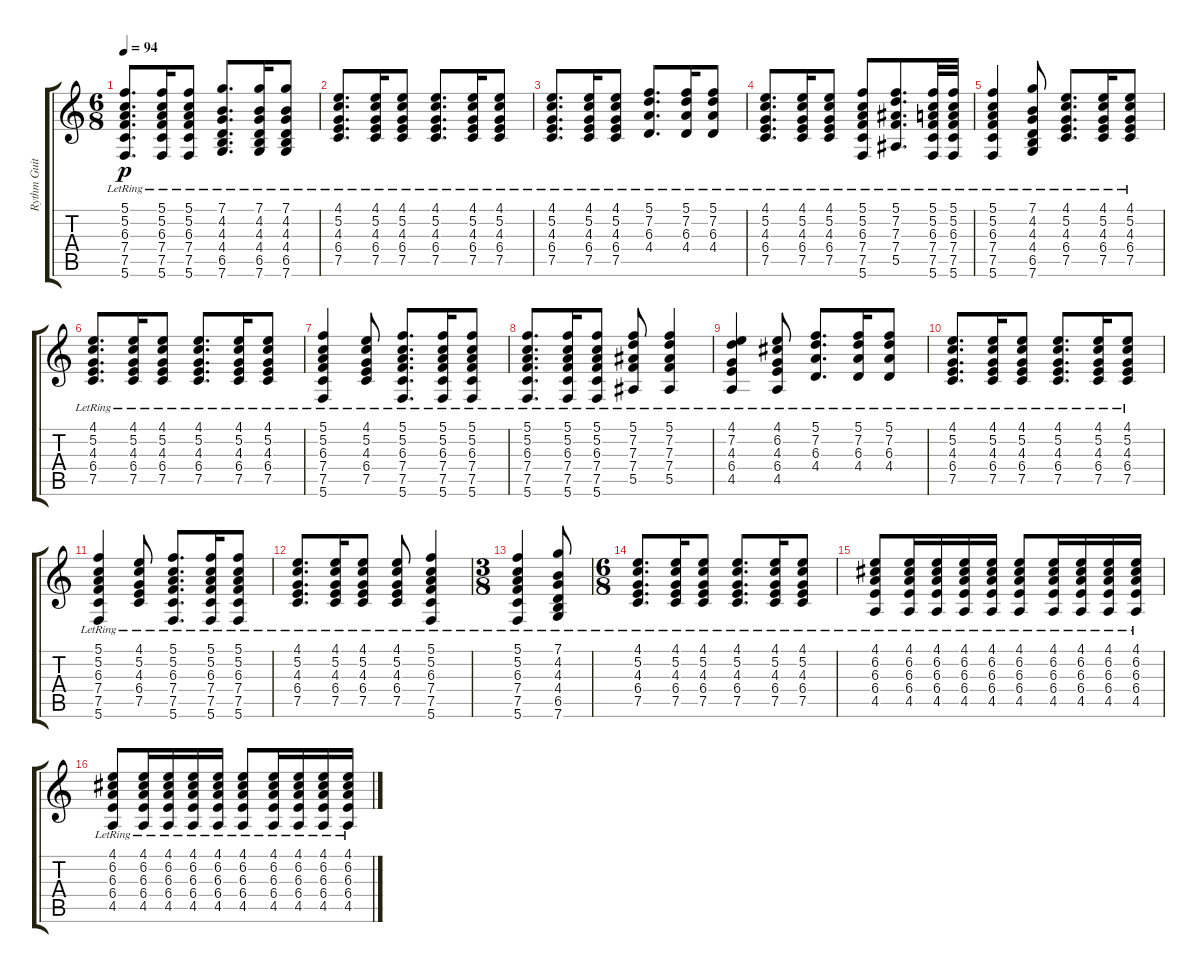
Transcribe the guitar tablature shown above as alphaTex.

\track ("Rythm Guitar" "Rythm Guit") {instrument acousticguitarnylon}
\staff {score tabs}
\tuning (C4 G3 Eb3 Bb2 F2 C2) {hide}
\ts (6 8)
\tempo 94
\clef g2
\ks c
(5.1{lr} 5.2{lr} 6.3{lr} 7.4{lr} 7.5{lr} 5.6{lr}).8{d dy p} (5.1{lr} 5.2{lr} 6.3{lr} 7.4{lr} 7.5{lr} 5.6{lr}).16 (5.1{lr} 5.2{lr} 6.3{lr} 7.4{lr} 7.5{lr} 5.6{lr}).8 (7.1{lr} 4.2{lr} 4.3{lr} 4.4{lr} 6.5{lr} 7.6{lr}).8{d} (7.1{lr} 4.2{lr} 4.3{lr} 4.4{lr} 6.5{lr} 7.6{lr}).16 (7.1{lr} 4.2{lr} 4.3{lr} 4.4{lr} 6.5{lr} 7.6{lr}).8 |
(4.1{lr} 5.2{lr} 4.3{lr} 6.4{lr} 7.5{lr}).8{d} (4.1{lr} 5.2{lr} 4.3{lr} 6.4{lr} 7.5{lr}).16 (4.1{lr} 5.2{lr} 4.3{lr} 6.4{lr} 7.5{lr}).8 (4.1{lr} 5.2{lr} 4.3{lr} 6.4{lr} 7.5{lr}).8{d} (4.1{lr} 5.2{lr} 4.3{lr} 6.4{lr} 7.5{lr}).16 (4.1{lr} 5.2{lr} 4.3{lr} 6.4{lr} 7.5{lr}).8 |
(4.1{lr} 5.2{lr} 4.3{lr} 6.4{lr} 7.5{lr}).8{d} (4.1{lr} 5.2{lr} 4.3{lr} 6.4{lr} 7.5{lr}).16 (4.1{lr} 5.2{lr} 4.3{lr} 6.4{lr} 7.5{lr}).8 (5.1{lr} 7.2{lr} 6.3{lr} 4.4{lr}).8{d} (5.1{lr} 7.2{lr} 6.3{lr} 4.4{lr}).16 (5.1{lr} 7.2{lr} 6.3{lr} 4.4{lr}).8 |
(4.1{lr} 5.2{lr} 4.3{lr} 6.4{lr} 7.5{lr}).8{d} (4.1{lr} 5.2{lr} 4.3{lr} 6.4{lr} 7.5{lr}).16 (4.1{lr} 5.2{lr} 4.3{lr} 6.4{lr} 7.5{lr}).8 (5.1{lr} 5.2{lr} 6.3{lr} 7.4{lr} 7.5{lr} 5.6{lr}).8 (5.1{lr} 7.2{lr} 7.3{lr} 7.4{lr} 5.5{lr}).8{d} (5.1{lr} 5.2{lr} 6.3{lr} 7.4{lr} 7.5{lr} 5.6{lr}).32 (5.1{lr} 5.2{lr} 6.3{lr} 7.4{lr} 7.5{lr} 5.6{lr}).32 |
(5.1{lr} 5.2{lr} 6.3{lr} 7.4{lr} 7.5{lr} 5.6{lr}).4 (7.1{lr} 4.2{lr} 4.3{lr} 4.4{lr} 6.5{lr} 7.6{lr}).8 (4.1{lr} 5.2{lr} 4.3{lr} 6.4{lr} 7.5{lr}).8{d} (4.1{lr} 5.2{lr} 4.3{lr} 6.4{lr} 7.5{lr}).16 (4.1{lr} 5.2{lr} 4.3{lr} 6.4{lr} 7.5{lr}).8 |
(4.1{lr} 5.2{lr} 4.3{lr} 6.4{lr} 7.5{lr}).8{d} (4.1{lr} 5.2{lr} 4.3{lr} 6.4{lr} 7.5{lr}).16 (4.1{lr} 5.2{lr} 4.3{lr} 6.4{lr} 7.5{lr}).8 (4.1{lr} 5.2{lr} 4.3{lr} 6.4{lr} 7.5{lr}).8{d} (4.1{lr} 5.2{lr} 4.3{lr} 6.4{lr} 7.5{lr}).16 (4.1{lr} 5.2{lr} 4.3{lr} 6.4{lr} 7.5{lr}).8 |
(5.1{lr} 5.2{lr} 6.3{lr} 7.4{lr} 7.5{lr} 5.6{lr}).4 (4.1{lr} 5.2{lr} 4.3{lr} 6.4{lr} 7.5{lr}).8 (5.1{lr} 5.2{lr} 6.3{lr} 7.4{lr} 7.5{lr} 5.6{lr}).8{d} (5.1{lr} 5.2{lr} 6.3{lr} 7.4{lr} 7.5{lr} 5.6{lr}).16 (5.1{lr} 5.2{lr} 6.3{lr} 7.4{lr} 7.5{lr} 5.6{lr}).8 |
(5.1{lr} 5.2{lr} 6.3{lr} 7.4{lr} 7.5{lr} 5.6{lr}).8{d} (5.1{lr} 5.2{lr} 6.3{lr} 7.4{lr} 7.5{lr} 5.6{lr}).16 (5.1{lr} 5.2{lr} 6.3{lr} 7.4{lr} 7.5{lr} 5.6{lr}).8 (5.1{lr} 7.2{lr} 7.3{lr} 7.4{lr} 5.5{lr}).8 (5.1{lr} 7.2{lr} 7.3{lr} 7.4{lr} 5.5{lr}).4 |
(4.1{lr} 7.2{lr} 4.3{lr} 6.4{lr} 4.5{lr}).4 (4.1{lr} 6.2{lr} 4.3{lr} 6.4{lr} 4.5{lr}).8 (5.1{lr} 7.2{lr} 6.3{lr} 4.4{lr}).8{d} (5.1{lr} 7.2{lr} 6.3{lr} 4.4{lr}).16 (5.1{lr} 7.2{lr} 6.3{lr} 4.4{lr}).8 |
(4.1{lr} 5.2{lr} 4.3{lr} 6.4{lr} 7.5{lr}).8{d} (4.1{lr} 5.2{lr} 4.3{lr} 6.4{lr} 7.5{lr}).16 (4.1{lr} 5.2{lr} 4.3{lr} 6.4{lr} 7.5{lr}).8 (4.1{lr} 5.2{lr} 4.3{lr} 6.4{lr} 7.5{lr}).8{d} (4.1{lr} 5.2{lr} 4.3{lr} 6.4{lr} 7.5{lr}).16 (4.1{lr} 5.2{lr} 4.3{lr} 6.4{lr} 7.5{lr}).8 |
(5.1{lr} 5.2{lr} 6.3{lr} 7.4{lr} 7.5{lr} 5.6{lr}).4 (4.1{lr} 5.2{lr} 4.3{lr} 6.4{lr} 7.5{lr}).8 (5.1{lr} 5.2{lr} 6.3{lr} 7.4{lr} 7.5{lr} 5.6{lr}).8{d} (5.1{lr} 5.2{lr} 6.3{lr} 7.4{lr} 7.5{lr} 5.6{lr}).16 (5.1{lr} 5.2{lr} 6.3{lr} 7.4{lr} 7.5{lr} 5.6{lr}).8 |
(4.1{lr} 5.2{lr} 4.3{lr} 6.4{lr} 7.5{lr}).8{d} (4.1{lr} 5.2{lr} 4.3{lr} 6.4{lr} 7.5{lr}).16 (4.1{lr} 5.2{lr} 4.3{lr} 6.4{lr} 7.5{lr}).8 (4.1{lr} 5.2{lr} 4.3{lr} 6.4{lr} 7.5{lr}).8 (5.1{lr} 5.2{lr} 6.3{lr} 7.4{lr} 7.5{lr} 5.6{lr}).4 |
\ts (3 8)
(5.1{lr} 5.2{lr} 6.3{lr} 7.4{lr} 7.5{lr} 5.6{lr}).4 (7.1{lr} 4.2{lr} 4.3{lr} 4.4{lr} 6.5{lr} 7.6{lr}).8 |
\ts (6 8)
(4.1{lr} 5.2{lr} 4.3{lr} 6.4{lr} 7.5{lr}).8{d} (4.1{lr} 5.2{lr} 4.3{lr} 6.4{lr} 7.5{lr}).16 (4.1{lr} 5.2{lr} 4.3{lr} 6.4{lr} 7.5{lr}).8 (4.1{lr} 5.2{lr} 4.3{lr} 6.4{lr} 7.5{lr}).8{d} (4.1{lr} 5.2{lr} 4.3{lr} 6.4{lr} 7.5{lr}).16 (4.1{lr} 5.2{lr} 4.3{lr} 6.4{lr} 7.5{lr}).8 |
(4.1{lr} 6.2{lr} 6.3{lr} 6.4{lr} 4.5{lr}).8 (4.1{lr} 6.2{lr} 6.3{lr} 6.4{lr} 4.5{lr}).16 (4.1{lr} 6.2{lr} 6.3{lr} 6.4{lr} 4.5{lr}).16 (4.1{lr} 6.2{lr} 6.3{lr} 6.4{lr} 4.5{lr}).16 (4.1{lr} 6.2{lr} 6.3{lr} 6.4{lr} 4.5{lr}).16 (4.1{lr} 6.2{lr} 6.3{lr} 6.4{lr} 4.5{lr}).8 (4.1{lr} 6.2{lr} 6.3{lr} 6.4{lr} 4.5{lr}).16 (4.1{lr} 6.2{lr} 6.3{lr} 6.4{lr} 4.5{lr}).16 (4.1{lr} 6.2{lr} 6.3{lr} 6.4{lr} 4.5{lr}).16 (4.1{lr} 6.2{lr} 6.3{lr} 6.4{lr} 4.5{lr}).16 |
(4.1{lr} 6.2{lr} 6.3{lr} 6.4{lr} 4.5{lr}).8 (4.1{lr} 6.2{lr} 6.3{lr} 6.4{lr} 4.5{lr}).16 (4.1{lr} 6.2{lr} 6.3{lr} 6.4{lr} 4.5{lr}).16 (4.1{lr} 6.2{lr} 6.3{lr} 6.4{lr} 4.5{lr}).16 (4.1{lr} 6.2{lr} 6.3{lr} 6.4{lr} 4.5{lr}).16 (4.1{lr} 6.2{lr} 6.3{lr} 6.4{lr} 4.5{lr}).8 (4.1{lr} 6.2{lr} 6.3{lr} 6.4{lr} 4.5{lr}).16 (4.1{lr} 6.2{lr} 6.3{lr} 6.4{lr} 4.5{lr}).16 (4.1{lr} 6.2{lr} 6.3{lr} 6.4{lr} 4.5{lr}).16 (4.1{lr} 6.2{lr} 6.3{lr} 6.4{lr} 4.5{lr}).16
